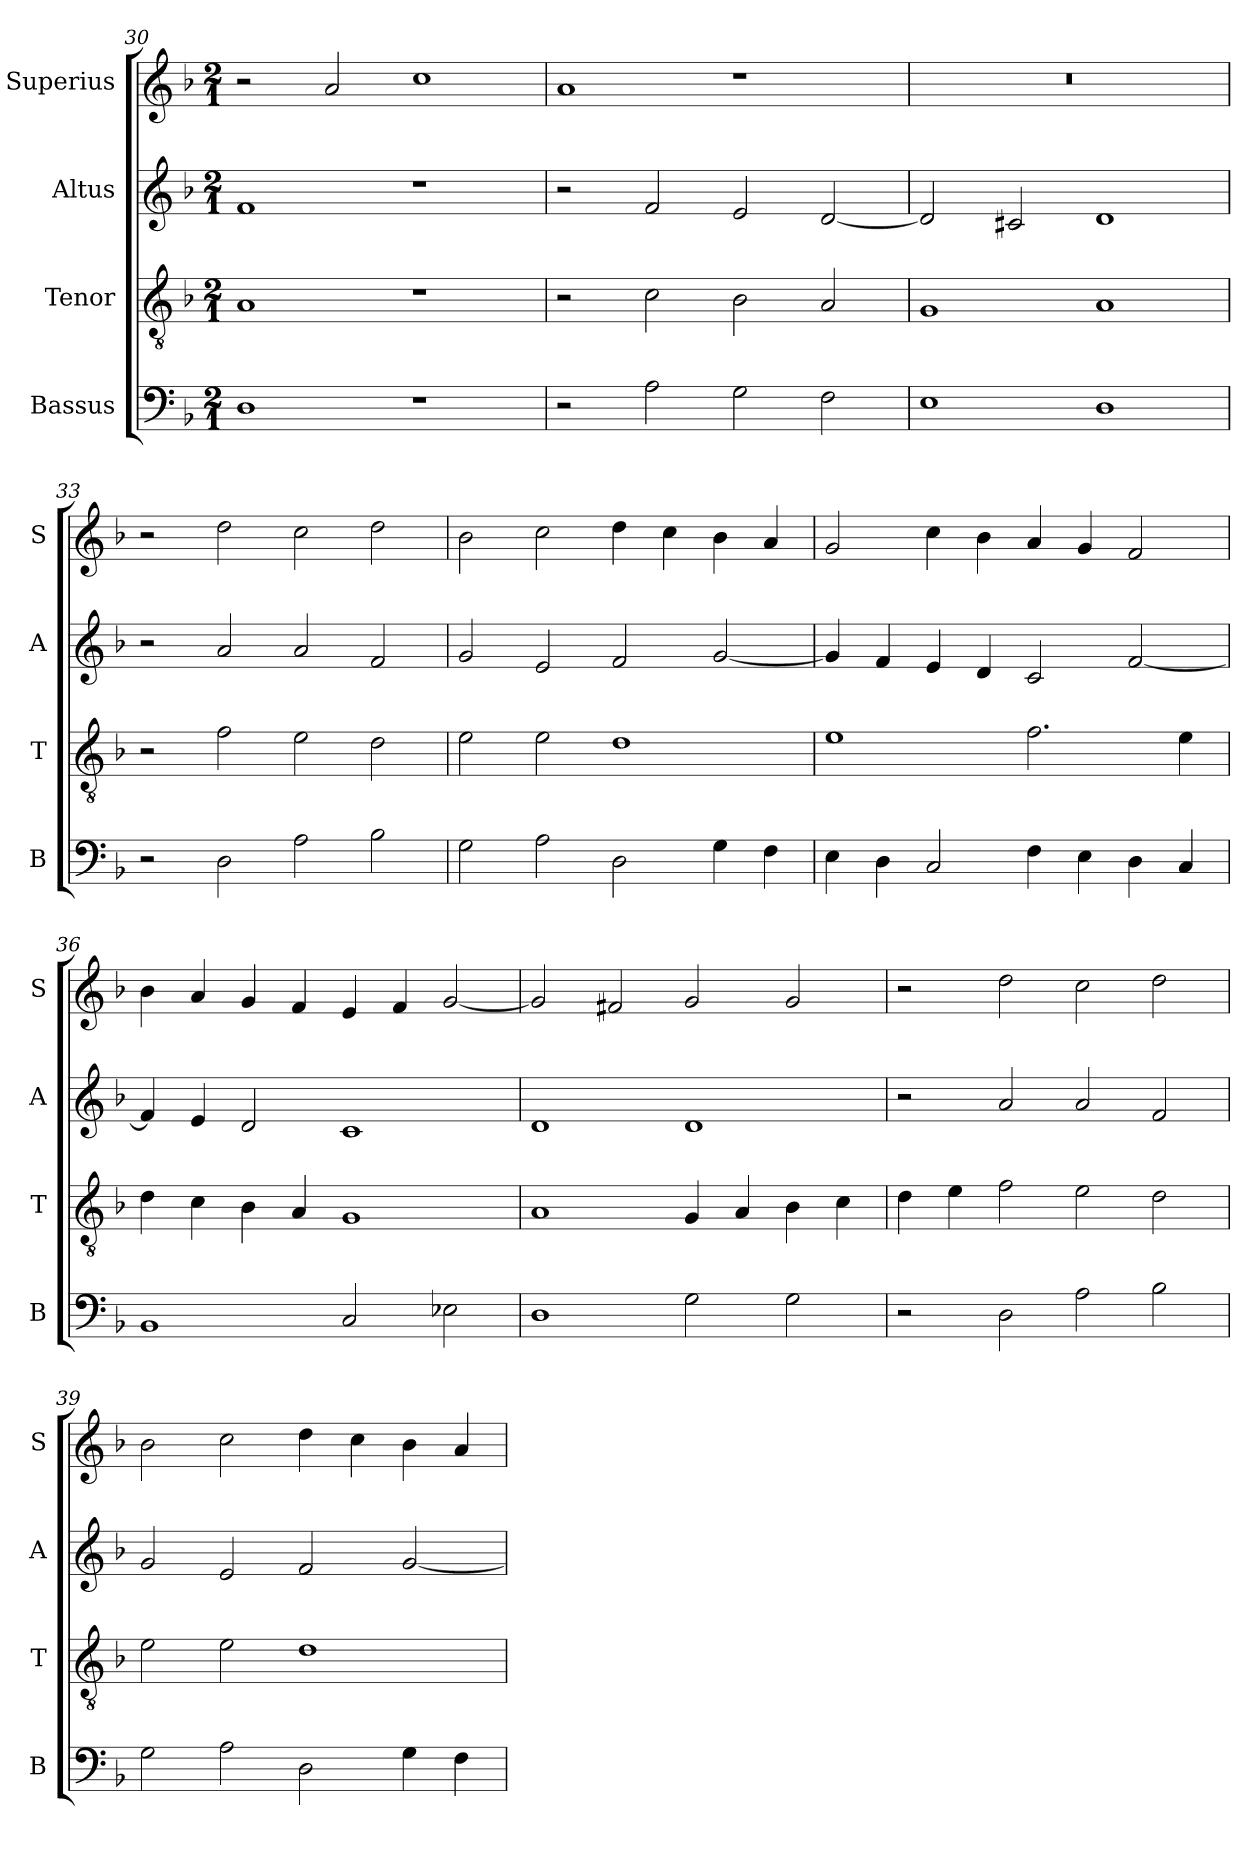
**kern	**kern	**kern	**kern
*part4	*part3	*part2	*part1
*staff4	*staff3	*staff2	*staff1
*I"Bassus	*I"Tenor	*I"Altus	*I"Superius
*I'B	*I'T	*I'A	*I'S
*clefF4	*clefGv2	*clefG2	*clefG2
*k[b-]	*k[b-]	*k[b-]	*k[b-]
*F:	*F:	*F:	*F:
*M2/1	*M2/1	*M2/1	*M2/1
=30	=30	=30	=30
1D	1A	1f	2r
.	.	.	2a
1r	1r	1r	1cc
=31	=31	=31	=31
2r	2r	2r	1a
2A	2c	2f	.
2G	2B-	2e	1r
2F	2A	[2d	.
=32	=32	=32	=32
1E	1G	2d]	0r
.	.	2c#X	.
1D	1A	1d	.
=33	=33	=33	=33
2r	2r	2r	2r
2D	2f	2a	2dd
2A	2e	2a	2cc
2B-	2d	2f	2dd
=34	=34	=34	=34
2G	2e	2g	2b-
2A	2e	2e	2cc
2D	1d	2f	4dd
.	.	.	4cc
4G	.	[2g	4b-
4F	.	.	4a
=35	=35	=35	=35
4E	1e	4g]	2g
4D	.	4f	.
2C	.	4e	4cc
.	.	4d	4b-
4F	2.f	2c	4a
4E	.	.	4g
4D	.	[2f	2f
4C	4e	.	.
=36	=36	=36	=36
1BB-	4d	4f]	4b-
.	4c	4e	4a
.	4B-	2d	4g
.	4A	.	4f
2C	1G	1c	4e
.	.	.	4f
2E-X	.	.	[2g
=37	=37	=37	=37
1D	1A	1d	2g]
.	.	.	2f#X
2G	4G	1d	2g
.	4A	.	.
2G	4B-	.	2g
.	4c	.	.
=38	=38	=38	=38
2r	4d	2r	2r
.	4e	.	.
2D	2f	2a	2dd
2A	2e	2a	2cc
2B-	2d	2f	2dd
=39	=39	=39	=39
2G	2e	2g	2b-
2A	2e	2e	2cc
2D	1d	2f	4dd
.	.	.	4cc
4G	.	[2g	4b-
4F	.	.	4a
=	=	=	=
*-	*-	*-	*-
